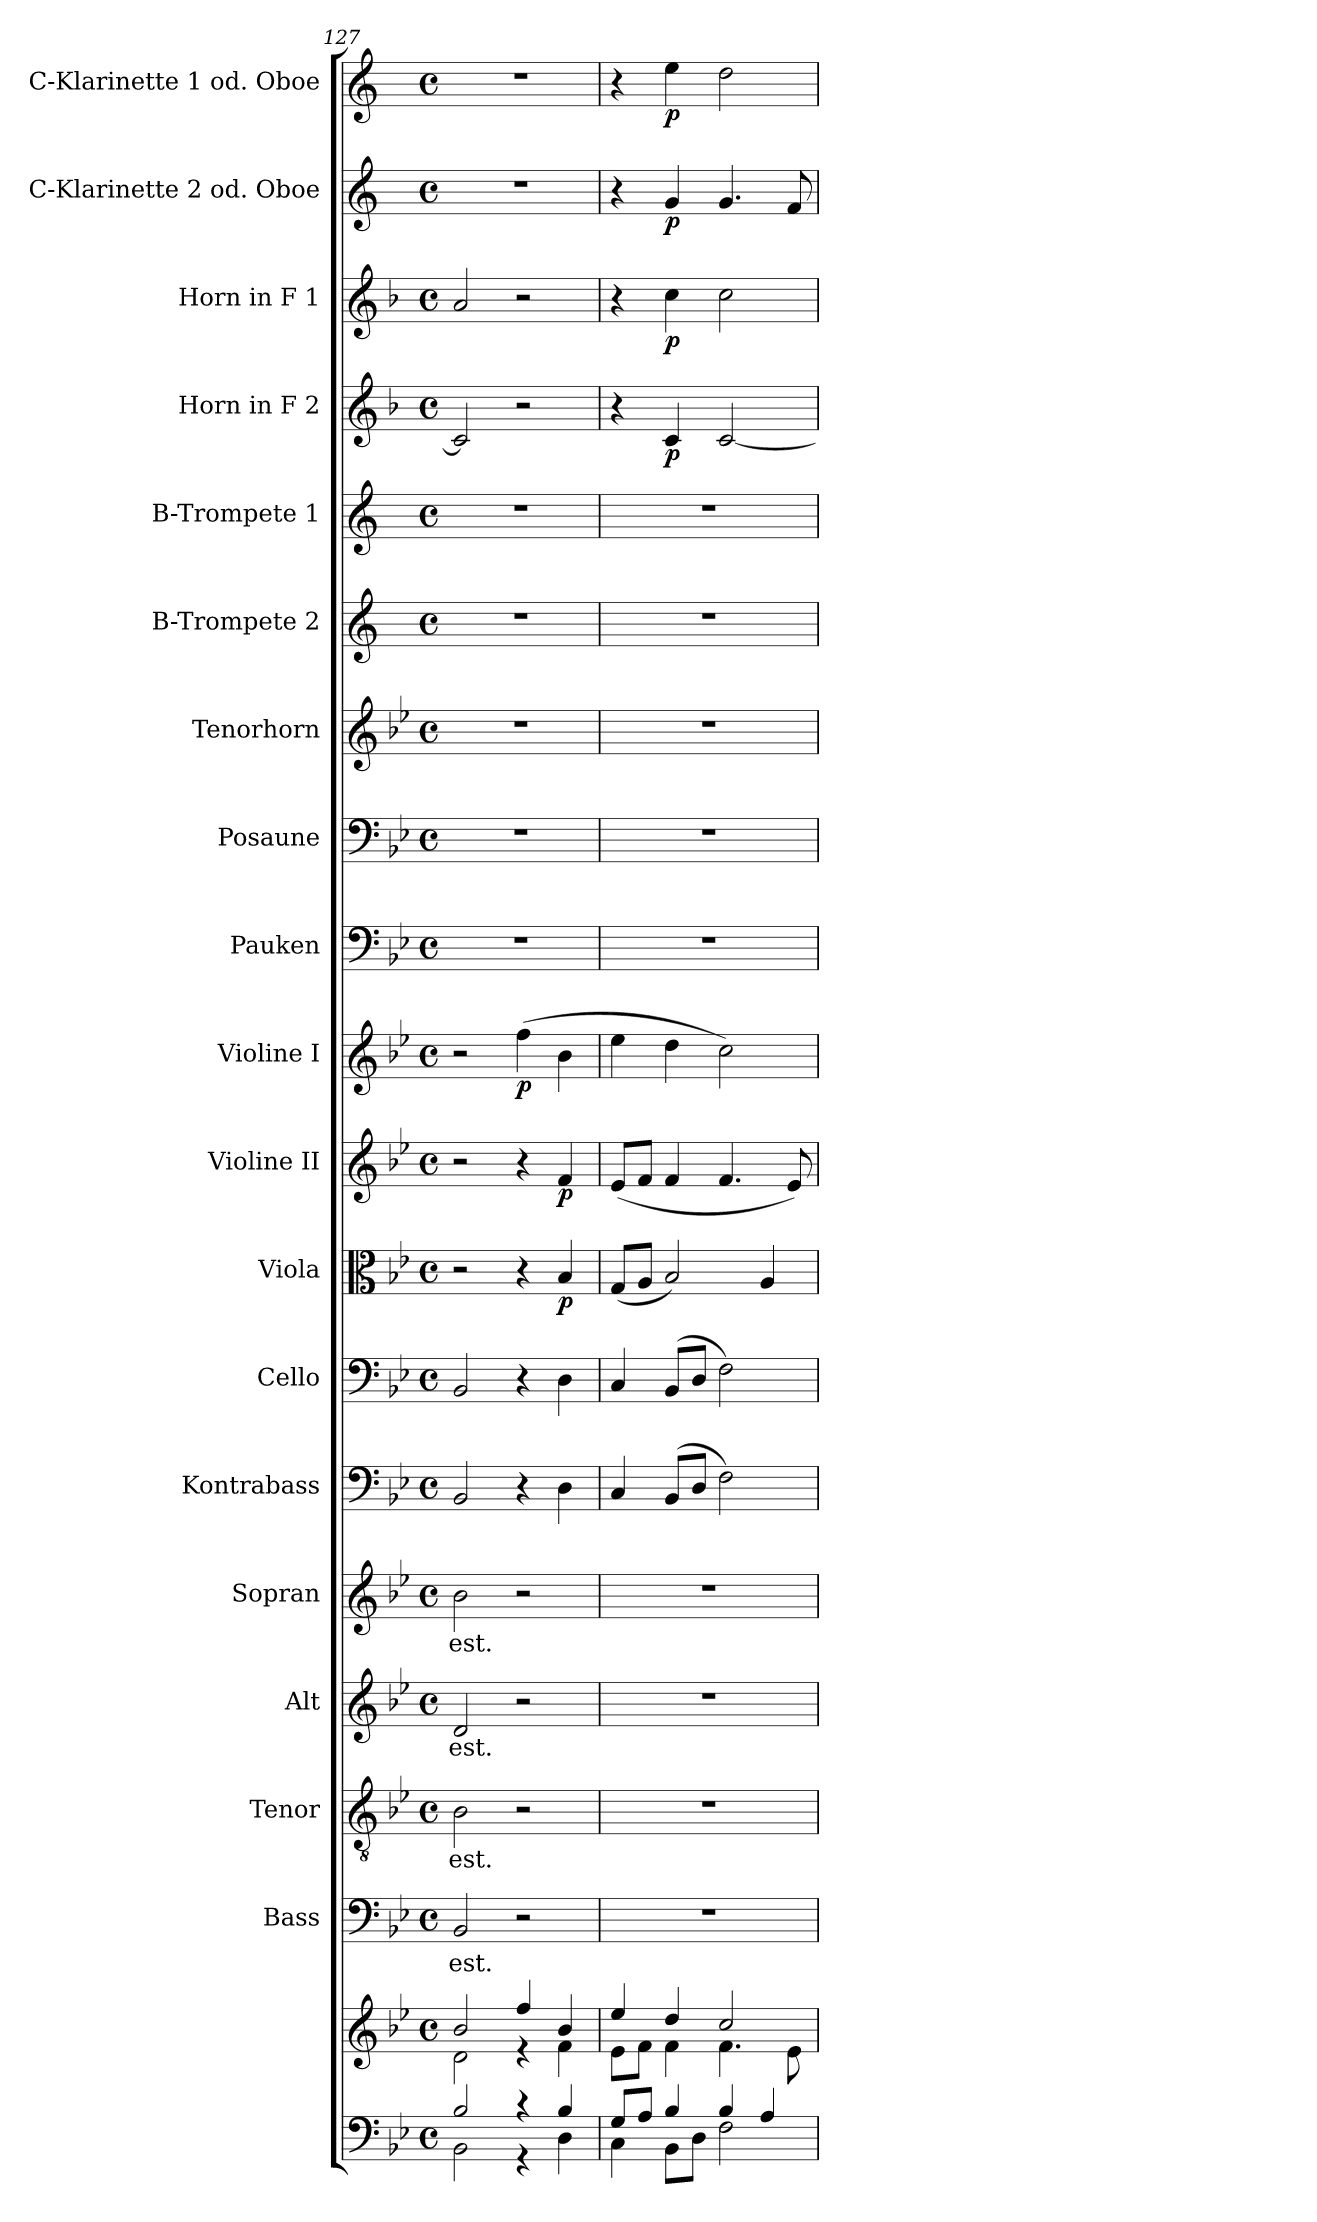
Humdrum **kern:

**kern	**kern	**kern	**text	**kern	**text	**kern	**text	**kern	**text	**kern	**kern	**kern	**dynam	**kern	**dynam	**kern	**dynam	**kern	**kern	**kern	**kern	**kern	**kern	**dynam	**kern	**dynam	**kern	**dynam	**kern	**dynam
*part19	*part19	*part18	*part18	*part17	*part17	*part16	*part16	*part15	*part15	*part14	*part13	*part12	*part12	*part11	*part11	*part10	*part10	*part9	*part8	*part7	*part6	*part5	*part4	*part4	*part3	*part3	*part2	*part2	*part1	*part1
*staff20	*staff19	*staff18	*staff18	*staff17	*staff17	*staff16	*staff16	*staff15	*staff15	*staff14	*staff13	*staff12	*staff12	*staff11	*staff11	*staff10	*staff10	*staff9	*staff8	*staff7	*staff6	*staff5	*staff4	*staff4	*staff3	*staff3	*staff2	*staff2	*staff1	*staff1
*	*	*I"Bass	*	*I"Tenor	*	*I"Alt	*	*I"Sopran	*	*I"Kontrabass	*I"Cello	*I"Viola	*	*I"Violine II	*	*I"Violine I	*	*I"Pauken	*I"Posaune	*I"Tenorhorn	*I"B-Trompete 2	*I"B-Trompete 1	*I"Horn in F 2	*	*I"Horn in F 1	*	*I"C-Klarinette 2 od. Oboe	*	*I"C-Klarinette 1 od. Oboe	*
*	*	*I'B.	*	*I'T.	*	*I'A.	*	*I'S.	*	*I'Kb.	*	*I'Vla.	*	*I'Vl. II	*	*I'Vl. I	*	*I'Pk.	*I'Pos.	*I'T. Hrn.	*I'B Trp. 2	*I'B Trp. 1	*	*	*	*	*I'C Kl. 2	*	*I'C Kl. 1	*
!!LO:PB:g=z
*clefF4	*clefG2	*clefF4	*	*clefGv2	*	*clefG2	*	*clefG2	*	*clefF4	*clefF4	*clefC3	*	*clefG2	*	*clefG2	*	*clefF4	*clefF4	*clefG2	*clefG2	*clefG2	*clefG2	*	*clefG2	*	*clefG2	*	*clefG2	*
*	*	*	*	*	*	*	*	*	*	*ITrd7c12	*	*	*	*	*	*	*	*	*	*ITrd8c14	*ITrd1c2	*ITrd1c2	*ITrd4c7	*	*ITrd4c7	*	*ITrd1c2	*	*ITrd1c2	*
*k[b-e-]	*k[b-e-]	*k[b-e-]	*	*k[b-e-]	*	*k[b-e-]	*	*k[b-e-]	*	*k[b-e-]	*k[b-e-]	*k[b-e-]	*	*k[b-e-]	*	*k[b-e-]	*	*k[b-e-]	*k[b-e-]	*k[b-e-]	*k[b-e-]	*k[b-e-]	*k[b-e-]	*	*k[b-e-]	*	*k[b-e-]	*	*k[b-e-]	*
*B-:	*B-:	*B-:	*	*B-:	*	*B-:	*	*B-:	*	*B-:	*B-:	*B-:	*	*B-:	*	*B-:	*	*B-:	*B-:	*B-:	*B-:	*B-:	*B-:	*	*B-:	*	*B-:	*	*B-:	*
*M4/4	*M4/4	*M4/4	*	*M4/4	*	*M4/4	*	*M4/4	*	*M4/4	*M4/4	*M4/4	*	*M4/4	*	*M4/4	*	*M4/4	*M4/4	*M4/4	*M4/4	*M4/4	*M4/4	*	*M4/4	*	*M4/4	*	*M4/4	*
*met(c)	*met(c)	*met(c)	*	*met(c)	*	*met(c)	*	*met(c)	*	*met(c)	*met(c)	*met(c)	*	*met(c)	*	*met(c)	*	*met(c)	*met(c)	*met(c)	*met(c)	*met(c)	*met(c)	*	*met(c)	*	*met(c)	*	*met(c)	*
=127	=127	=127	=127	=127	=127	=127	=127	=127	=127	=127	=127	=127	=127	=127	=127	=127	=127	=127	=127	=127	=127	=127	=127	=127	=127	=127	=127	=127	=127	=127
*^	*^	*	*	*	*	*	*	*	*	*	*	*	*	*	*	*	*	*	*	*	*	*	*	*	*	*	*	*	*	*
!	!	!	!	!	!LO:LY:b	!	!LO:LY:b	!	!LO:LY:b	!	!LO:LY:b	!	!	!	!	!	!	!	!	!	!	!	!	!	!	!	!	!	!	!	!	!
2B-/	2BB-\	2b-/	2d\	2BB-/	est.	2B-\	est.	2d/	est.	2b-\	est.	2BBB-/	2BB-/	2r	.	2r	.	2r	.	1r	1r	1r	1r	1r	2F/]	.	2d/	.	1r	.	1r	.
!	!	!	!	!	!	!	!	!	!	!	!	!	!	!	!	!	!	!	!LO:DY:b	!	!	!	!	!	!	!	!	!	!	!	!	!
4r	4r	4ff/	4re	2r	.	2r	.	2r	.	2r	.	4r	4r	4r	.	4r	.	(>4ff\	p	.	.	.	.	.	2r	.	2r	.	.	.	.	.
!	!	!	!	!	!	!	!	!	!	!	!	!	!	!	!LO:DY:b	!	!LO:DY:b	!	!	!	!	!	!	!	!	!	!	!	!	!	!	!
4B-/	4D\	4b-/	4f\	.	.	.	.	.	.	.	.	4DD\	4D\	4B-/	p	4f/	p	4b-\	.	.	.	.	.	.	.	.	.	.	.	.	.	.
=128	=128	=128	=128	=128	=128	=128	=128	=128	=128	=128	=128	=128	=128	=128	=128	=128	=128	=128	=128	=128	=128	=128	=128	=128	=128	=128	=128	=128	=128	=128	=128	=128
8G/L	4C\	4ee-/	8e-\L	1r	.	1r	.	1r	.	1r	.	4CC/	4C/	(<8G/L	.	(<8e-/L	.	4ee-\	.	1r	1r	1r	1r	1r	4r	.	4r	.	4r	.	4r	.
8A/J	.	.	8f\J	.	.	.	.	.	.	.	.	.	.	8A/J	.	8f/J	.	.	.	.	.	.	.	.	.	.	.	.	.	.	.	.
!	!	!	!	!	!	!	!	!	!	!	!	!	!	!	!	!	!	!	!	!	!	!	!	!	!	!LO:DY:b	!	!LO:DY:b	!	!LO:DY:b	!	!LO:DY:b
4B-/	8BB-\L	4dd/	4f\	.	.	.	.	.	.	.	.	(>8BBB-/L	(>8BB-/L	2B-/)	.	4f/	.	4dd\	.	.	.	.	.	.	4F/	p	4f\	p	4f/	p	4dd\	p
.	8D\J	.	.	.	.	.	.	.	.	.	.	8DD/J	8D/J	.	.	.	.	.	.	.	.	.	.	.	.	.	.	.	.	.	.	.
4B-/	2F\	2cc/	4.f\	.	.	.	.	.	.	.	.	2FF\)	2F\)	.	.	4.f/	.	2cc\)	.	.	.	.	.	.	[2F/	.	2f\	.	4.f/	.	2cc\	.
4A/	.	.	.	.	.	.	.	.	.	.	.	.	.	4A/	.	.	.	.	.	.	.	.	.	.	.	.	.	.	.	.	.	.
.	.	.	8e-\	.	.	.	.	.	.	.	.	.	.	.	.	8e-/)	.	.	.	.	.	.	.	.	.	.	.	.	8e-/	.	.	.
*v	*v	*	*	*	*	*	*	*	*	*	*	*	*	*	*	*	*	*	*	*	*	*	*	*	*	*	*	*	*	*	*	*
*	*v	*v	*	*	*	*	*	*	*	*	*	*	*	*	*	*	*	*	*	*	*	*	*	*	*	*	*	*	*	*	*
=	=	=	=	=	=	=	=	=	=	=	=	=	=	=	=	=	=	=	=	=	=	=	=	=	=	=	=	=	=	=
*-	*-	*-	*-	*-	*-	*-	*-	*-	*-	*-	*-	*-	*-	*-	*-	*-	*-	*-	*-	*-	*-	*-	*-	*-	*-	*-	*-	*-	*-	*-
